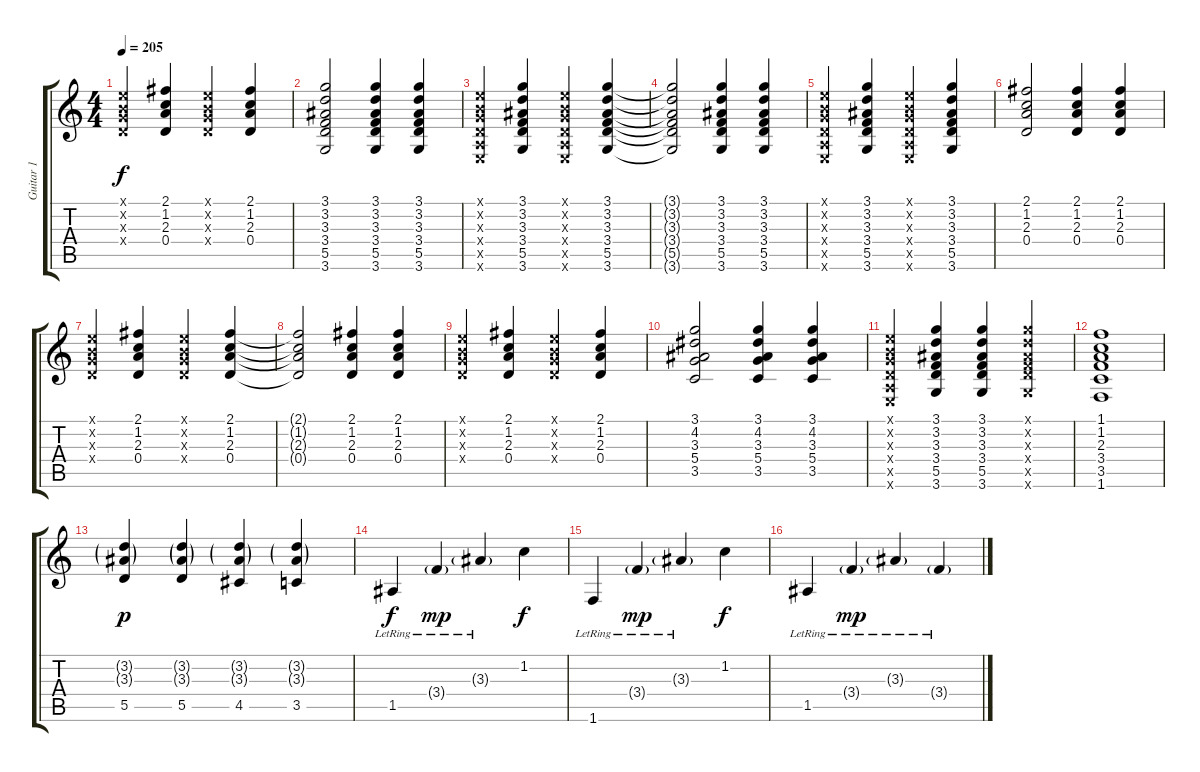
\track ("Guitar 1" "Guitar 1") {instrument acousticguitarsteel}
\staff {score tabs}
\tuning (E4 B3 G3 D3 A2 E2) {hide}
\ts (4 4)
\tempo 205
\clef g2
\ks c
(0.1{x} 0.2{x} 0.3{x} 0.4{x}).4{dy f} (2.1 1.2 2.3 0.4).4 (0.1{x} 0.2{x} 0.3{x} 0.4{x}).4 (2.1 1.2 2.3 0.4).4 |
(3.1 3.2 3.3 3.4 5.5 3.6).2 (3.1 3.2 3.3 3.4 5.5 3.6).4 (3.1 3.2 3.3 3.4 5.5 3.6).4 |
(0.1{x} 0.2{x} 0.3{x} 0.4{x} 0.5{x} 0.6{x}).4 (3.1 3.2 3.3 3.4 5.5 3.6).4 (0.1{x} 0.2{x} 0.3{x} 0.4{x} 0.5{x} 0.6{x}).4 (3.1 3.2 3.3 3.4 5.5 3.6).4 |
(3.1{t} 3.2{t} 3.3{t} 3.4{t} 5.5{t} 3.6{t}).2 (3.1 3.2 3.3 3.4 5.5 3.6).4 (3.1 3.2 3.3 3.4 5.5 3.6).4 |
(0.1{x} 0.2{x} 0.3{x} 0.4{x} 0.5{x} 0.6{x}).4 (3.1 3.2 3.3 3.4 5.5 3.6).4 (0.1{x} 0.2{x} 0.3{x} 0.4{x} 0.5{x} 0.6{x}).4 (3.1 3.2 3.3 3.4 5.5 3.6).4 |
(2.1 1.2 2.3 0.4).2 (2.1 1.2 2.3 0.4).4 (2.1 1.2 2.3 0.4).4 |
(0.1{x} 0.2{x} 0.3{x} 0.4{x}).4 (2.1 1.2 2.3 0.4).4 (0.1{x} 0.2{x} 0.3{x} 0.4{x}).4 (2.1 1.2 2.3 0.4).4 |
(2.1{t} 1.2{t} 2.3{t} 0.4{t}).2 (2.1 1.2 2.3 0.4).4 (2.1 1.2 2.3 0.4).4 |
(0.1{x} 0.2{x} 0.3{x} 0.4{x}).4 (2.1 1.2 2.3 0.4).4 (0.1{x} 0.2{x} 0.3{x} 0.4{x}).4 (2.1 1.2 2.3 0.4).4 |
(3.1 4.2 3.3 5.4 3.5).2 (3.1 4.2 3.3 5.4 3.5).4 (3.1 4.2 3.3 5.4 3.5).4 |
(0.1{x} 0.2{x} 0.3{x} 0.4{x} 0.5{x} 0.6{x}).4 (3.1 3.2 3.3 3.4 5.5 3.6).4 (3.1 3.2 3.3 3.4 5.5 3.6).4 (3.1{x} 3.2{x} 3.3{x} 3.4{x} 5.5{x} 3.6{x}).4 |
(1.1 1.2 2.3 3.4 3.5 1.6).1 |
(3.2{g} 3.3{g} 5.5).4{dy p volume 12} (3.2{g} 3.3{g} 5.5).4 (3.2{g} 3.3{g} 4.5).4 (3.2{g} 3.3{g} 3.5).4 |
1.5{lr}.4{dy f} 3.4{g lr}.4{dy mp} 3.3{g lr}.4 1.2.4{dy f} |
1.6{lr}.4 3.4{g lr}.4{dy mp} 3.3{g lr}.4 1.2.4{dy f} |
1.5{lr}.4 3.4{g lr}.4{dy mp} 3.3{g lr}.4 3.4{g lr}.4
